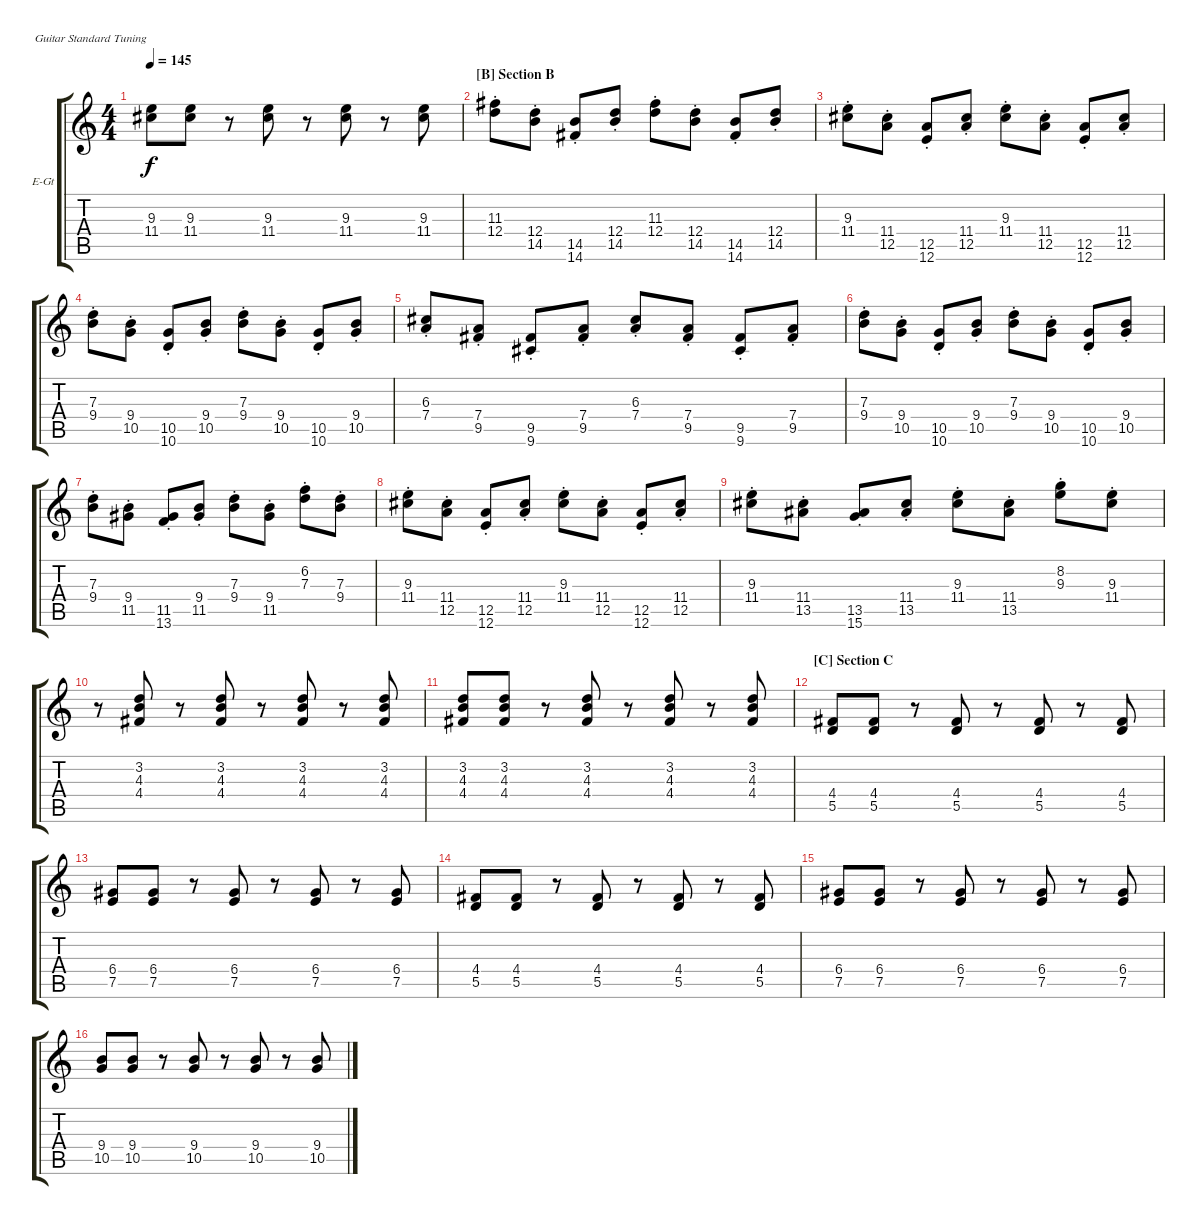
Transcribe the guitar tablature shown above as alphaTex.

\defaultSystemsLayout 4
\bracketExtendMode groupsimilarinstruments
\firstSystemTrackNameOrientation horizontal
\otherSystemsTrackNameOrientation horizontal
\track ("Cello" "E-Gt") {instrument electricguitarclean}
\staff {score tabs}
\tuning (E4 B3 G3 D3 A2 E2)
\ts (4 4)
\tempo 145
\clef g2
\scale
0.333333
\ks c
(11.4 9.3).8{dy f} (11.4 9.3).8 r.8 (11.4 9.3).8 r.8 (11.4 9.3).8 r.8 (11.4 9.3).8 |
\section ("B" "Section B")
\scale
0.333333 (11.3{st} 12.4{st}).8 (12.4{st} 14.5{st}).8 (14.5{st} 14.6{st}).8 (12.4{st} 14.5{st}).8 (11.3{st} 12.4{st}).8 (12.4{st} 14.5{st}).8 (14.5{st} 14.6{st}).8 (12.4{st} 14.5{st}).8 |
\scale
0.333333 (9.3{st} 11.4{st}).8 (11.4{st} 12.5{st}).8 (12.5{st} 12.6{st}).8 (11.4{st} 12.5{st}).8 (9.3{st} 11.4{st}).8 (11.4{st} 12.5{st}).8 (12.5{st} 12.6{st}).8 (11.4{st} 12.5{st}).8 |
\scale
0.333333 (7.3{st} 9.4{st}).8 (9.4{st} 10.5{st}).8 (10.5{st} 10.6{st}).8 (9.4{st} 10.5{st}).8 (7.3{st} 9.4{st}).8 (9.4{st} 10.5{st}).8 (10.5{st} 10.6{st}).8 (9.4{st} 10.5{st}).8 |
\scale
0.333333 (6.3{st} 7.4{st}).8 (7.4{st} 9.5{st}).8 (9.5{st} 9.6{st}).8 (7.4{st} 9.5{st}).8 (6.3{st} 7.4{st}).8 (7.4{st} 9.5{st}).8 (9.5{st} 9.6{st}).8 (7.4{st} 9.5{st}).8 |
\scale
0.333333 (7.3{st} 9.4{st}).8 (9.4{st} 10.5{st}).8 (10.5{st} 10.6{st}).8 (9.4{st} 10.5{st}).8 (7.3{st} 9.4{st}).8 (9.4{st} 10.5{st}).8 (10.5{st} 10.6{st}).8 (9.4{st} 10.5{st}).8 |
\scale
0.333333 (7.3{st} 9.4{st}).8 (9.4{st} 11.5{st}).8 (11.5{st} 13.6{st}).8 (9.4{st} 11.5{st}).8 (7.3{st} 9.4{st}).8 (9.4{st} 11.5{st}).8 (6.2{st} 7.3{st}).8 (7.3{st} 9.4{st}).8 |
\scale
0.333333 (9.3{st} 11.4{st}).8 (11.4{st} 12.5{st}).8 (12.5{st} 12.6{st}).8 (11.4{st} 12.5{st}).8 (9.3{st} 11.4{st}).8 (11.4{st} 12.5{st}).8 (12.5{st} 12.6{st}).8 (11.4{st} 12.5{st}).8 |
\scale
0.333333 (9.3{st} 11.4{st}).8 (11.4{st} 13.5{st}).8 (13.5{st} 15.6{st}).8 (11.4{st} 13.5{st}).8 (9.3{st} 11.4{st}).8 (11.4{st} 13.5{st}).8 (8.2{st} 9.3{st}).8 (11.4{st} 9.3{st}).8 |
\scale
0.333333 r.8 (4.4 4.3 3.2).8 r.8 (4.4 4.3 3.2).8 r.8 (4.4 4.3 3.2).8 r.8 (4.4 4.3 3.2).8 |
\scale
0.333333 (4.4 4.3 3.2).8 (4.4 4.3 3.2).8 r.8 (4.4 4.3 3.2).8 r.8 (4.4 4.3 3.2).8 r.8 (4.4 4.3 3.2).8 |
\section ("C" "Section C")
\scale
0.333333 (5.5 4.4).8 (5.5 4.4).8 r.8 (5.5 4.4).8 r.8 (5.5 4.4).8 r.8 (5.5 4.4).8 |
\scale
0.333333 (7.5 6.4).8 (7.5 6.4).8 r.8 (7.5 6.4).8 r.8 (7.5 6.4).8 r.8 (7.5 6.4).8 |
\scale
0.333333 (5.5 4.4).8 (5.5 4.4).8 r.8 (5.5 4.4).8 r.8 (5.5 4.4).8 r.8 (5.5 4.4).8 |
\scale
0.333333 (7.5 6.4).8 (7.5 6.4).8 r.8 (7.5 6.4).8 r.8 (7.5 6.4).8 r.8 (7.5 6.4).8 |
\scale
0.333333 (10.5 9.4).8 (10.5 9.4).8 r.8 (10.5 9.4).8 r.8 (10.5 9.4).8 r.8 (10.5 9.4).8
